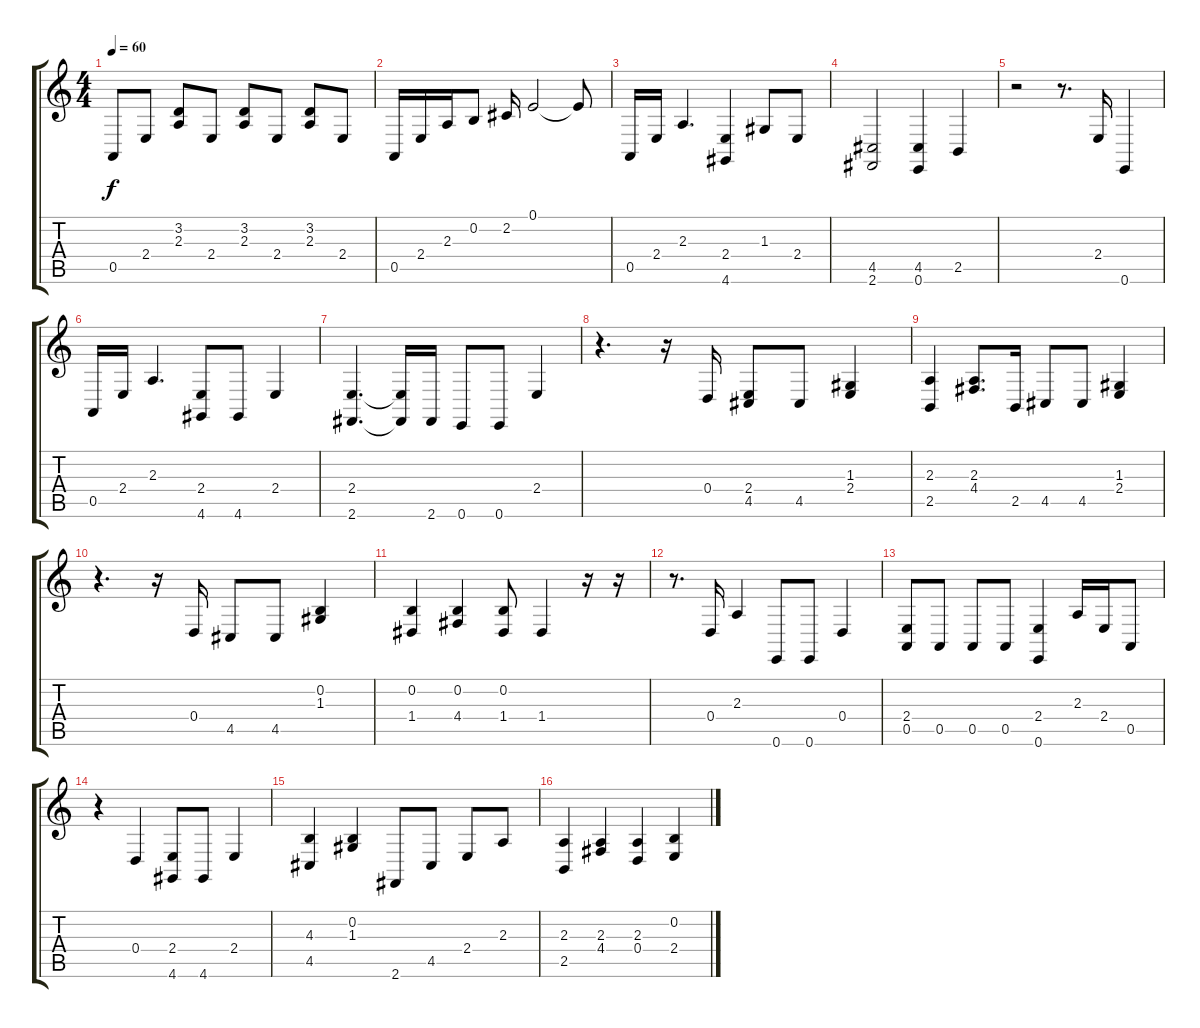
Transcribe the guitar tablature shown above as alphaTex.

\track "" {instrument brightacousticpiano}
\staff {score tabs}
\tuning (E4 B3 G3 D3 A2 E2) {hide}
\ts (4 4)
\tempo 60
\clef g2
\ks c
0.5.8{dy f} 2.4.8 (3.2 2.3).8 2.4.8 (3.2 2.3).8 2.4.8 (3.2 2.3).8 2.4.8 |
0.5.16 2.4.16 2.3.16 0.2.8 2.2.16 0.1.2 0.1{t}.8 |
0.5.16 2.4.16 2.3.4{d} (2.4 4.6).4 1.3.8 2.4.8 |
(4.5 2.6).2 (4.5 0.6).4 2.5.4 |
r.2 r.8{d} 2.4.16 0.6.4 |
0.5.16 2.4.16 2.3.4{d} (2.4 4.6).8 4.6.8 2.4.4 |
(2.4 2.6).4{d} (2.4{t} 2.6{t}).16 2.6.16 0.6.8 0.6.8 2.4.4 |
r.4{d} r.16 0.4.16 (2.4 4.5).8 4.5.8 (1.3 2.4).4 |
(2.3 2.5).4 (2.3 4.4).8{d} 2.5.16 4.5.8 4.5.8 (1.3 2.4).4 |
r.4{d} r.16 0.4.16 4.5.8 4.5.8 (0.2 1.3).4 |
(0.2 1.4).4 (0.2 4.4).4 (0.2 1.4).8 1.4.4 r.16 r.16 |
r.8{d} 0.4.16 2.3.4 0.6.8 0.6.8 0.4.4 |
(2.4 0.5).8 0.5.8 0.5.8 0.5.8 (2.4 0.6).4 2.3.16 2.4.16 0.5.8 |
r.4 0.4.4 (2.4 4.6).8 4.6.8 2.4.4 |
(4.3 4.5).4 (0.2 1.3).4 2.6.8 4.5.8 2.4.8 2.3.8 |
(2.3 2.5).4 (2.3 4.4).4 (2.3 0.4).4 (0.2 2.4).4
